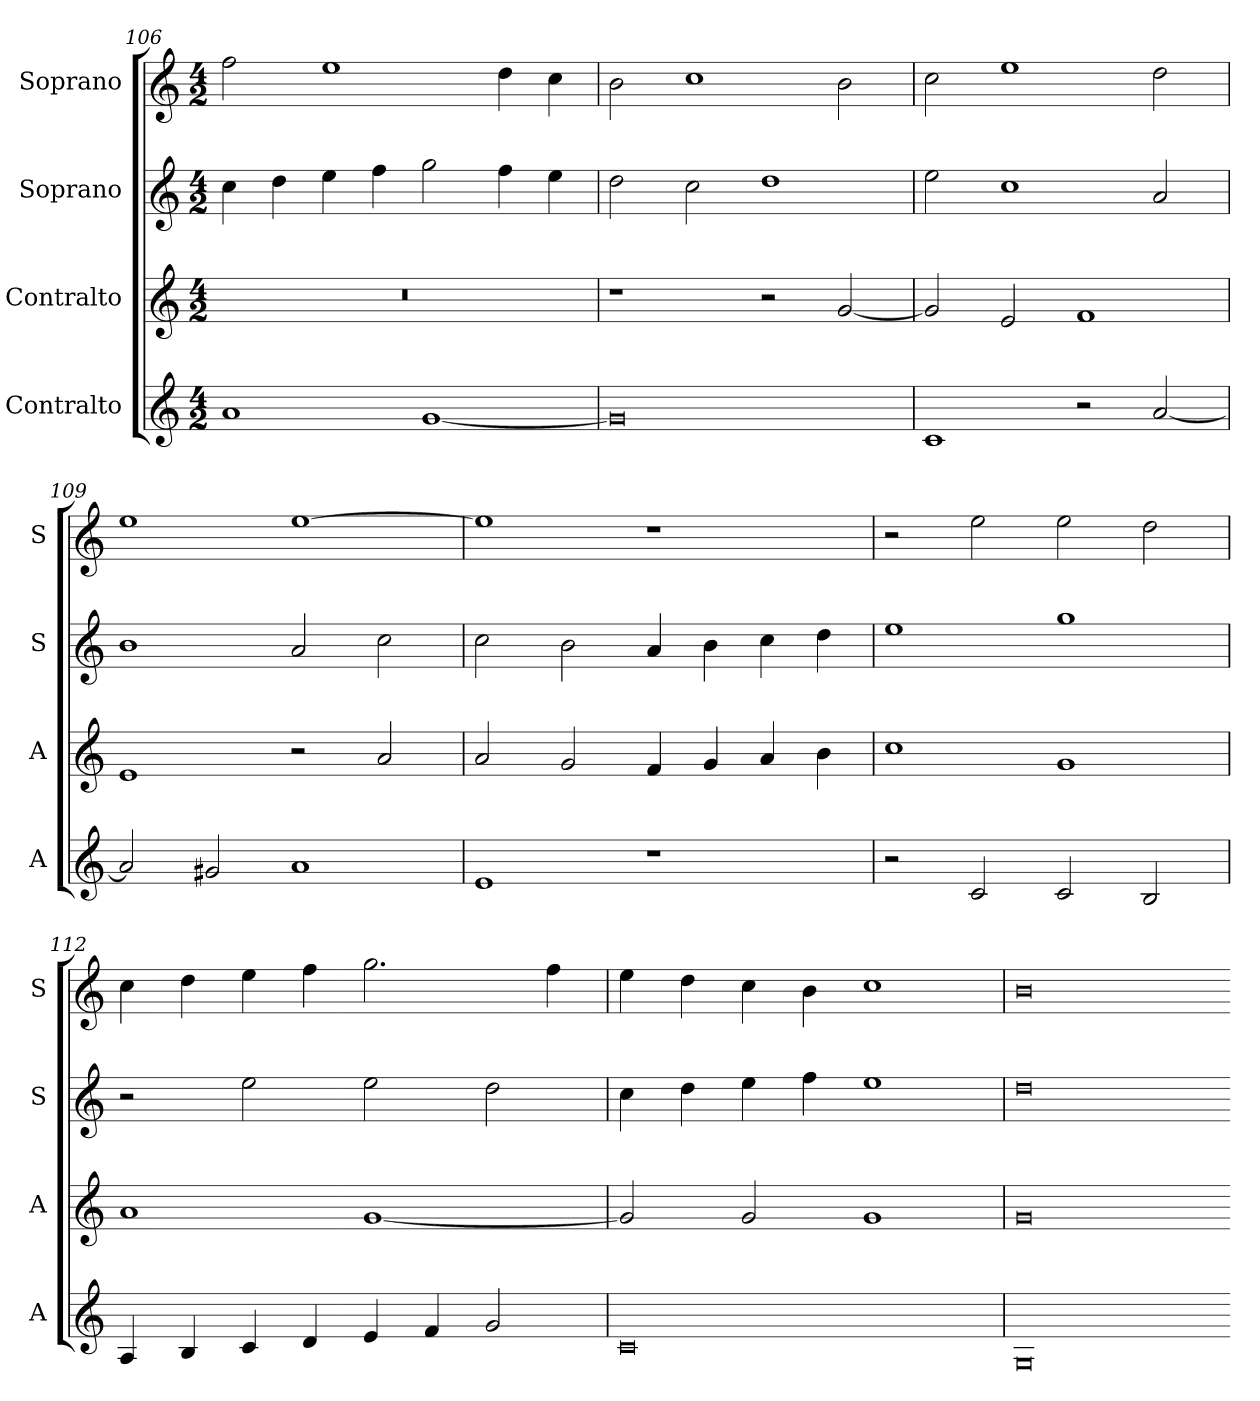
**kern	**kern	**kern	**kern
*part4	*part3	*part2	*part1
*staff4	*staff3	*staff2	*staff1
*I"Contralto	*I"Contralto	*I"Soprano	*I"Soprano
*I'A	*I'A	*I'S	*I'S
*clefG2	*clefG2	*clefG2	*clefG2
*k[]	*k[]	*k[]	*k[]
*G:mix	*G:mix	*G:mix	*G:mix
*M4/2	*M4/2	*M4/2	*M4/2
=106	=106	=106	=106
1a	0r	4cc	2ff
.	.	4dd	.
.	.	4ee	1ee
.	.	4ff	.
[1g	.	2gg	.
.	.	4ff	4dd
.	.	4ee	4cc
=107	=107	=107	=107
0g]	1r	2dd	2b
.	.	2cc	1cc
.	2r	1dd	.
.	[2g	.	2b
=108	=108	=108	=108
1c	2g]	2ee	2cc
.	2e	1cc	1ee
2r	1f	.	.
[2a	.	2a	2dd
=109	=109	=109	=109
2a]	1e	1b	1ee
2g#X	.	.	.
1a	2r	2a	[1ee
.	2a	2cc	.
=110	=110	=110	=110
1e	2a	2cc	1ee]
.	2g	2b	.
1r	4f	4a	1r
.	4g	4b	.
.	4a	4cc	.
.	4b	4dd	.
=111	=111	=111	=111
2r	1cc	1ee	2r
2c	.	.	2ee
2c	1g	1gg	2ee
2B	.	.	2dd
=112	=112	=112	=112
4A	1a	2r	4cc
4B	.	.	4dd
4c	.	2ee	4ee
4d	.	.	4ff
4e	[1g	2ee	2.gg
4f	.	.	.
2g	.	2dd	.
.	.	.	4ff
=113	=113	=113	=113
0c	2g]	4cc	4ee
.	.	4dd	4dd
.	2g	4ee	4cc
.	.	4ff	4b
.	1g	1ee	1cc
=114	=114	=114	=114
0G	0g	0dd	0b
=-	=-	=-	=-
*-	*-	*-	*-
